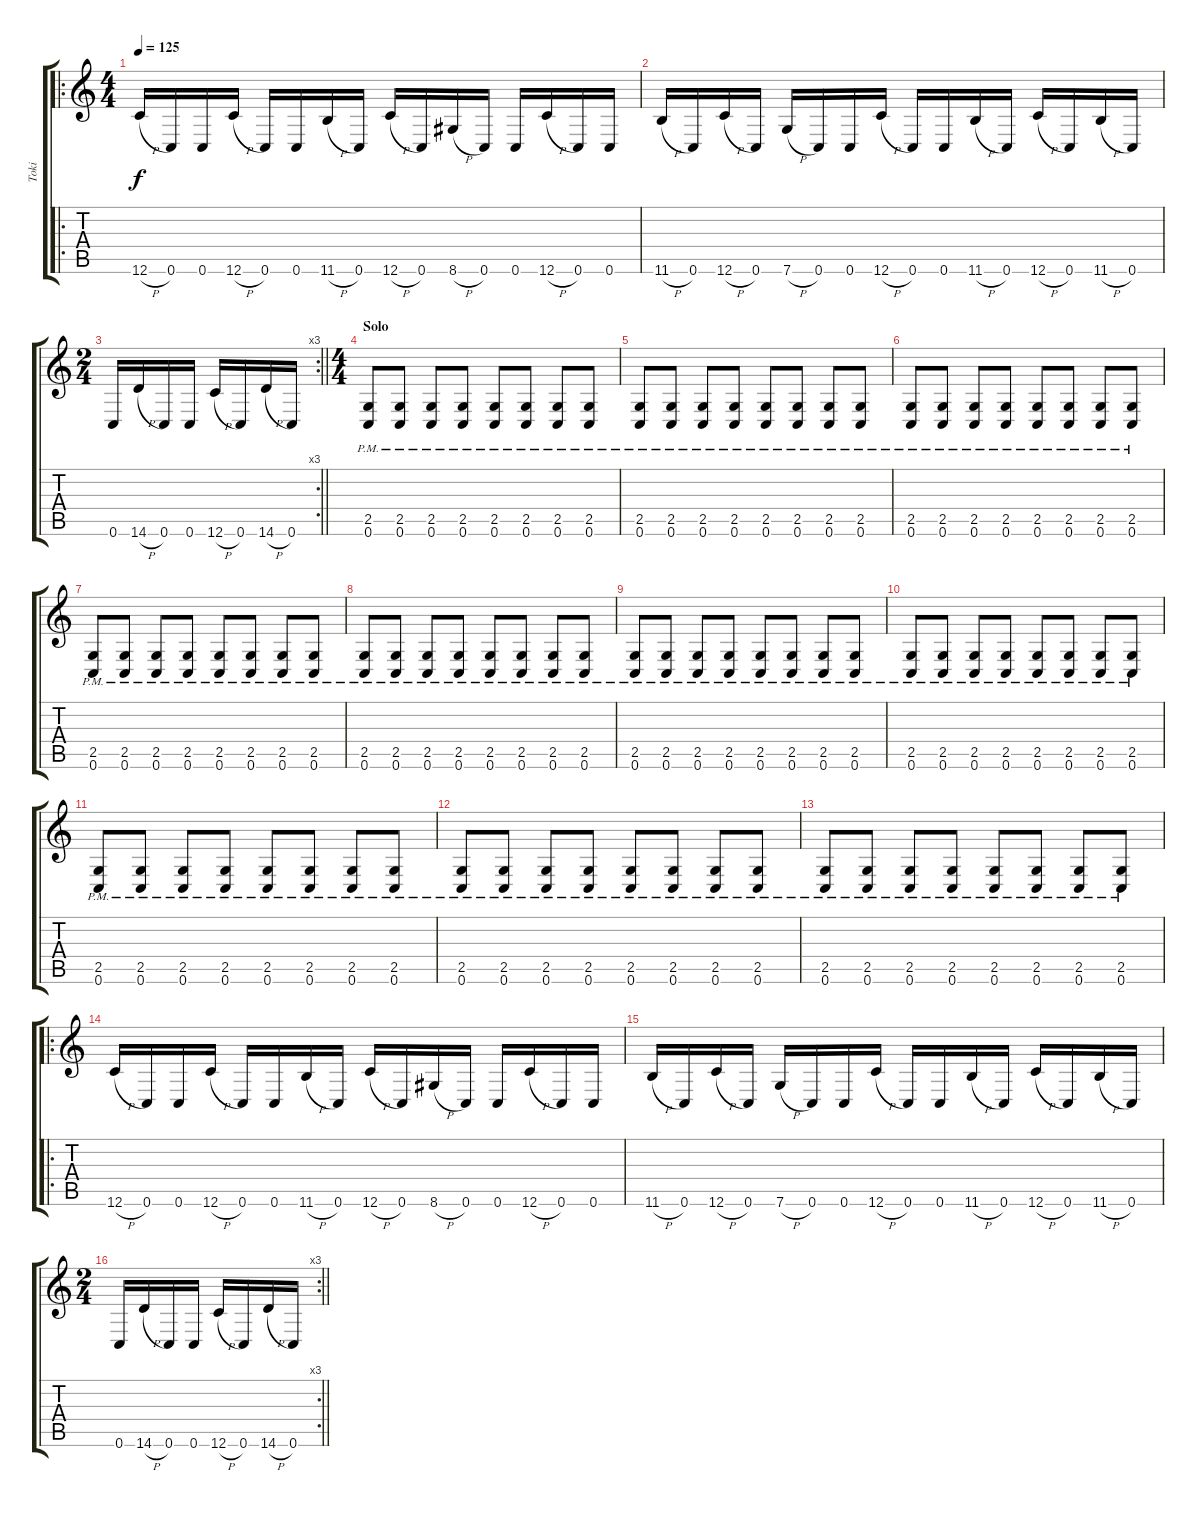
\track ("Toki" "Toki") {instrument distortionguitar}
\staff {score tabs}
\tuning (C4 G3 Eb3 Bb2 F2 C2) {hide}
\ro
\ts (4 4)
\tempo 125
\clef g2
\ks c
12.6{h}.16{dy f} 0.6.16 0.6.16 12.6{h}.16 0.6.16 0.6.16 11.6{h}.16 0.6.16 12.6{h}.16 0.6.16 8.6{h}.16 0.6.16 0.6.16 12.6{h}.16 0.6.16 0.6.16 |
11.6{h}.16 0.6.16 12.6{h}.16 0.6.16 7.6{h}.16 0.6.16 0.6.16 12.6{h}.16 0.6.16 0.6.16 11.6{h}.16 0.6.16 12.6{h}.16 0.6.16 11.6{h}.16 0.6.16 |
\rc 3
\ts (2 4)
\barLineRight lightlight
0.6.16 14.6{h}.16 0.6.16 0.6.16 12.6{h}.16 0.6.16 14.6{h}.16 0.6.16 |
\ts (4 4)
\section ("" "Solo")
(2.5{pm} 0.6{pm}).8{balance 8} (2.5{pm} 0.6{pm}).8 (2.5{pm} 0.6{pm}).8 (2.5{pm} 0.6{pm}).8 (2.5{pm} 0.6{pm}).8 (2.5{pm} 0.6{pm}).8 (2.5{pm} 0.6{pm}).8 (2.5{pm} 0.6{pm}).8 |
(2.5{pm} 0.6{pm}).8 (2.5{pm} 0.6{pm}).8 (2.5{pm} 0.6{pm}).8 (2.5{pm} 0.6{pm}).8 (2.5{pm} 0.6{pm}).8 (2.5{pm} 0.6{pm}).8 (2.5{pm} 0.6{pm}).8 (2.5{pm} 0.6{pm}).8 |
(2.5{pm} 0.6{pm}).8 (2.5{pm} 0.6{pm}).8 (2.5{pm} 0.6{pm}).8 (2.5{pm} 0.6{pm}).8 (2.5{pm} 0.6{pm}).8 (2.5{pm} 0.6{pm}).8 (2.5{pm} 0.6{pm}).8 (2.5{pm} 0.6{pm}).8 |
(2.5{pm} 0.6{pm}).8 (2.5{pm} 0.6{pm}).8 (2.5{pm} 0.6{pm}).8 (2.5{pm} 0.6{pm}).8 (2.5{pm} 0.6{pm}).8 (2.5{pm} 0.6{pm}).8 (2.5{pm} 0.6{pm}).8 (2.5{pm} 0.6{pm}).8 |
(2.5{pm} 0.6{pm}).8 (2.5{pm} 0.6{pm}).8 (2.5{pm} 0.6{pm}).8 (2.5{pm} 0.6{pm}).8 (2.5{pm} 0.6{pm}).8 (2.5{pm} 0.6{pm}).8 (2.5{pm} 0.6{pm}).8 (2.5{pm} 0.6{pm}).8 |
(2.5{pm} 0.6{pm}).8 (2.5{pm} 0.6{pm}).8 (2.5{pm} 0.6{pm}).8 (2.5{pm} 0.6{pm}).8 (2.5{pm} 0.6{pm}).8 (2.5{pm} 0.6{pm}).8 (2.5{pm} 0.6{pm}).8 (2.5{pm} 0.6{pm}).8 |
(2.5{pm} 0.6{pm}).8 (2.5{pm} 0.6{pm}).8 (2.5{pm} 0.6{pm}).8 (2.5{pm} 0.6{pm}).8 (2.5{pm} 0.6{pm}).8 (2.5{pm} 0.6{pm}).8 (2.5{pm} 0.6{pm}).8 (2.5{pm} 0.6{pm}).8 |
(2.5{pm} 0.6{pm}).8{balance 3} (2.5{pm} 0.6{pm}).8 (2.5{pm} 0.6{pm}).8 (2.5{pm} 0.6{pm}).8 (2.5{pm} 0.6{pm}).8 (2.5{pm} 0.6{pm}).8 (2.5{pm} 0.6{pm}).8 (2.5{pm} 0.6{pm}).8 |
(2.5{pm} 0.6{pm}).8 (2.5{pm} 0.6{pm}).8 (2.5{pm} 0.6{pm}).8 (2.5{pm} 0.6{pm}).8 (2.5{pm} 0.6{pm}).8 (2.5{pm} 0.6{pm}).8 (2.5{pm} 0.6{pm}).8 (2.5{pm} 0.6{pm}).8 |
(2.5{pm} 0.6{pm}).8 (2.5{pm} 0.6{pm}).8 (2.5{pm} 0.6{pm}).8 (2.5{pm} 0.6{pm}).8 (2.5{pm} 0.6{pm}).8 (2.5{pm} 0.6{pm}).8 (2.5{pm} 0.6{pm}).8 (2.5{pm} 0.6{pm}).8 |
\ro
12.6{h}.16 0.6.16 0.6.16 12.6{h}.16 0.6.16 0.6.16 11.6{h}.16 0.6.16 12.6{h}.16 0.6.16 8.6{h}.16 0.6.16 0.6.16 12.6{h}.16 0.6.16 0.6.16 |
11.6{h}.16 0.6.16 12.6{h}.16 0.6.16 7.6{h}.16 0.6.16 0.6.16 12.6{h}.16 0.6.16 0.6.16 11.6{h}.16 0.6.16 12.6{h}.16 0.6.16 11.6{h}.16 0.6.16 |
\rc 3
\ts (2 4)
\barLineRight lightlight
0.6.16 14.6{h}.16 0.6.16 0.6.16 12.6{h}.16 0.6.16 14.6{h}.16 0.6.16
